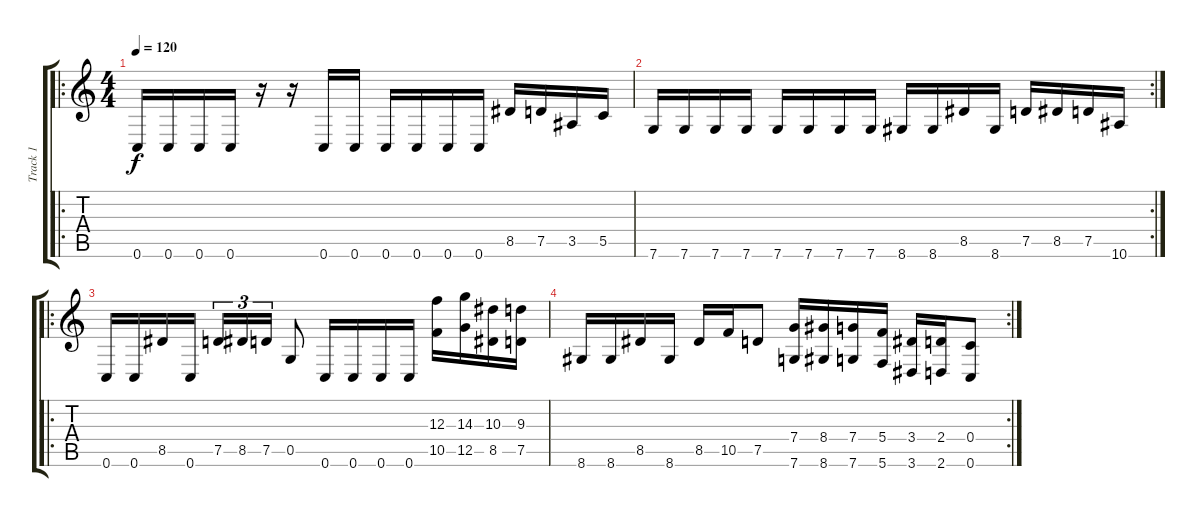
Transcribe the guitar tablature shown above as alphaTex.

\track ("Track 1" "Track 1") {instrument distortionguitar}
\staff {score tabs}
\tuning (D4 A3 F3 C3 G2 C2) {hide}
\ro
\ts (4 4)
\tempo 120
\clef g2
\ks c
0.6.16{dy f instrument distortionguitar} 0.6.16 0.6.16 0.6.16 r.16 r.16 0.6.16 0.6.16 0.6.16 0.6.16 0.6.16 0.6.16 8.5.16 7.5.16 3.5.16 5.5.16 |
\rc 2
7.6.16 7.6.16 7.6.16 7.6.16 7.6.16 7.6.16 7.6.16 7.6.16 8.6.16 8.6.16 8.5.16 8.6.16 7.5.16 8.5.16 7.5.16 10.6.16 |
\ro
0.6.16 0.6.16 8.5.16 0.6.16 7.5.16{tu (3 2)} 8.5.16{tu (3 2)} 7.5.16{tu (3 2)} 0.5.8 0.6.16 0.6.16 0.6.16 0.6.16 (12.3 10.5).16 (14.3 12.5).16 (10.3 8.5).16 (9.3 7.5).16 |
\rc 2
8.6.16 8.6.16 8.5.16 8.6.16 8.5.16 10.5.16 7.5.8 (7.4 7.6).16 (8.4 8.6).16 (7.4 7.6).16 (5.4 5.6).16 (3.4 3.6).16 (2.4 2.6).16 (0.4 0.6).8
